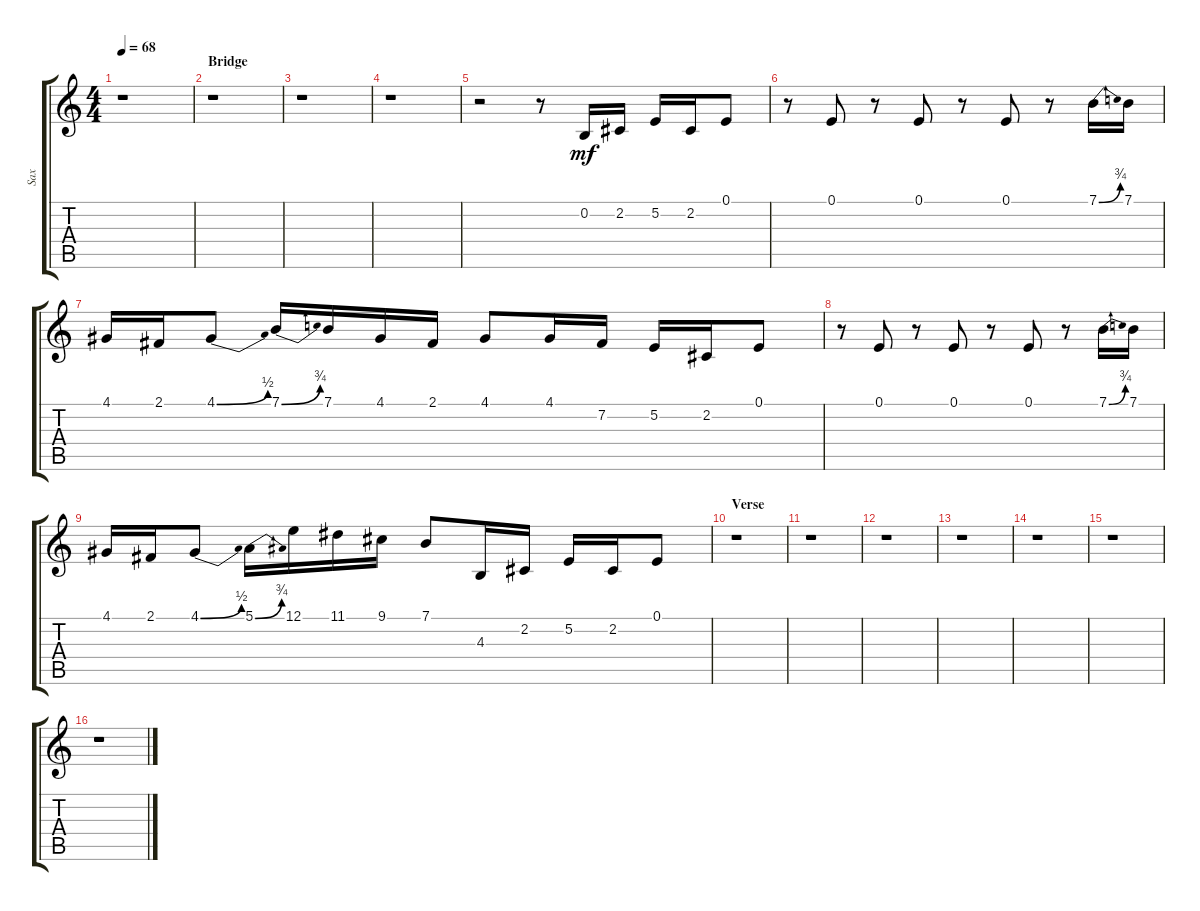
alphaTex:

\track ("Sax" "Sax") {instrument altosax}
\staff {score tabs}
\tuning (E4 B3 G3 D3 A2 E2) {hide}
\ts (4 4)
\tempo 68
\clef g2
\ks aminor
r.1{dy mf} |
\section ("" "Bridge")
r.1 |
r.1 |
r.1 |
r.2 r.8 0.2.16 2.2.16 5.2.16 2.2.16 0.1.8 |
r.8 0.1.8 r.8 0.1.8 r.8 0.1.8 r.8 7.1{be (bend 0 0 60 3)}.16 7.1.16 |
4.1.16 2.1.16 4.1{be (bend 0 0 60 2)}.8 7.1{be (bend 0 0 60 3)}.16 7.1.16 4.1.16 2.1.16 4.1.8 4.1.16 7.2.16 5.2.16 2.2.16 0.1.8 |
r.8 0.1.8 r.8 0.1.8 r.8 0.1.8 r.8 7.1{be (bend 0 0 60 3)}.16 7.1.16 |
4.1.16 2.1.16 4.1{be (bend 0 0 60 2)}.8 5.1{be (bend 0 0 60 3)}.16 12.1.16 11.1.16 9.1.16 7.1.8 4.3.16 2.2.16 5.2.16 2.2.16 0.1.8 |
\section ("" "Verse")
r.1 |
r.1 |
r.1 |
r.1 |
r.1 |
r.1 |
r.1
